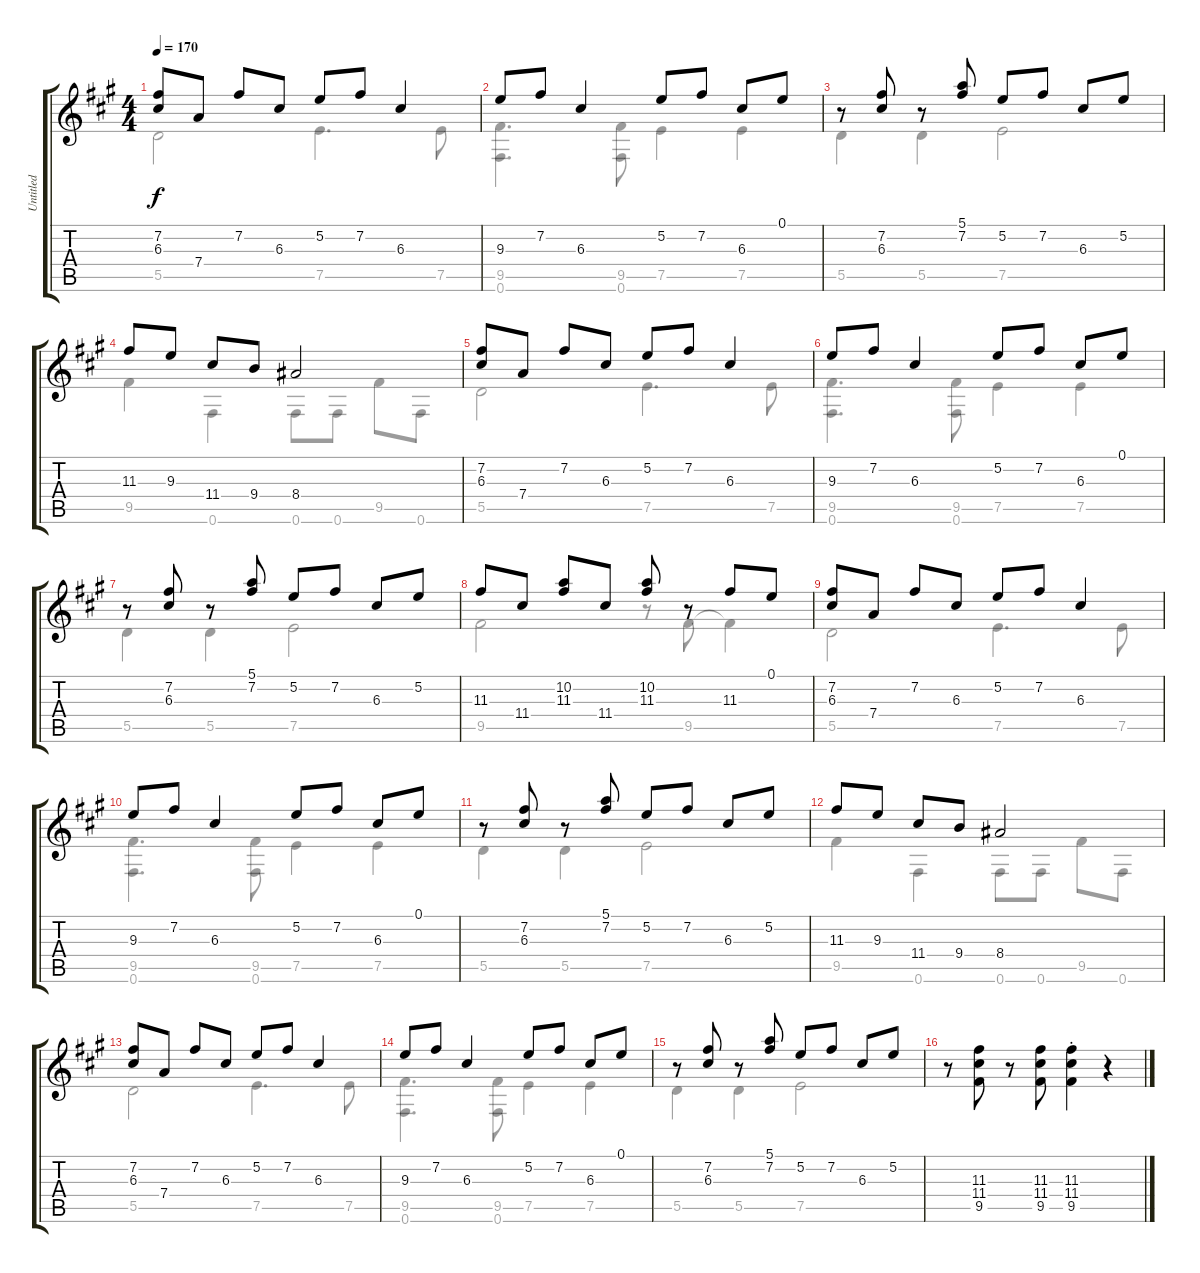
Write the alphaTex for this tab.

\track ("Untitled" "Untitled") {instrument acousticguitarnylon}
\staff {score tabs}
\tuning (E4 B3 G3 D3 A2 Gb2) {hide}
\voice
\ts (4 4)
\tempo 170
\clef g2
\ks a
(7.2 6.3).8{dy f} 7.4.8 7.2.8 6.3.8 5.2.8 7.2.8 6.3.4 |
9.3.8 7.2.8 6.3.4 5.2.8 7.2.8 6.3.8 0.1.8 |
r.8 (7.2 6.3).8 r.8 (5.1 7.2).8 5.2.8 7.2.8 6.3.8 5.2.8 |
11.3.8 9.3.8 11.4.8 9.4.8 8.4.2 |
(7.2 6.3).8 7.4.8 7.2.8 6.3.8 5.2.8 7.2.8 6.3.4 |
9.3.8 7.2.8 6.3.4 5.2.8 7.2.8 6.3.8 0.1.8 |
r.8 (7.2 6.3).8 r.8 (5.1 7.2).8 5.2.8 7.2.8 6.3.8 5.2.8 |
11.3.8 11.4.8 (10.2 11.3).8 11.4.8 (10.2 11.3).8 r.8 11.3.8 0.1.8 |
(7.2 6.3).8 7.4.8 7.2.8 6.3.8 5.2.8 7.2.8 6.3.4 |
9.3.8 7.2.8 6.3.4 5.2.8 7.2.8 6.3.8 0.1.8 |
r.8 (7.2 6.3).8 r.8 (5.1 7.2).8 5.2.8 7.2.8 6.3.8 5.2.8 |
11.3.8 9.3.8 11.4.8 9.4.8 8.4.2 |
(7.2 6.3).8 7.4.8 7.2.8 6.3.8 5.2.8 7.2.8 6.3.4 |
9.3.8 7.2.8 6.3.4 5.2.8 7.2.8 6.3.8 0.1.8 |
r.8 (7.2 6.3).8 r.8 (5.1 7.2).8 5.2.8 7.2.8 6.3.8 5.2.8 |
r.8 (11.3 11.4 9.5).8 r.8 (11.3 11.4 9.5).8 (11.3{st} 11.4{st} 9.5{st}).4 r.4
\voice
\clef g2
\ottava regular
\simile none
\ks a
5.5.2{dy f} 7.5.4{d} 7.5.8 |
(9.5 0.6).4{d} (9.5 0.6).8 7.5.4 7.5.4 |
5.5.4 5.5.4 7.5.2 |
9.5.4 0.6.4 0.6.8 0.6.8 9.5.8 0.6.8 |
5.5.2 7.5.4{d} 7.5.8 |
(9.5 0.6).4{d} (9.5 0.6).8 7.5.4 7.5.4 |
5.5.4 5.5.4 7.5.2 |
9.5.2 r.8 9.5.8 9.5{t}.4 |
5.5.2 7.5.4{d} 7.5.8 |
(9.5 0.6).4{d} (9.5 0.6).8 7.5.4 7.5.4 |
5.5.4 5.5.4 7.5.2 |
9.5.4 0.6.4 0.6.8 0.6.8 9.5.8 0.6.8 |
5.5.2 7.5.4{d} 7.5.8 |
(9.5 0.6).4{d} (9.5 0.6).8 7.5.4 7.5.4 |
5.5.4 5.5.4 7.5.2 |
